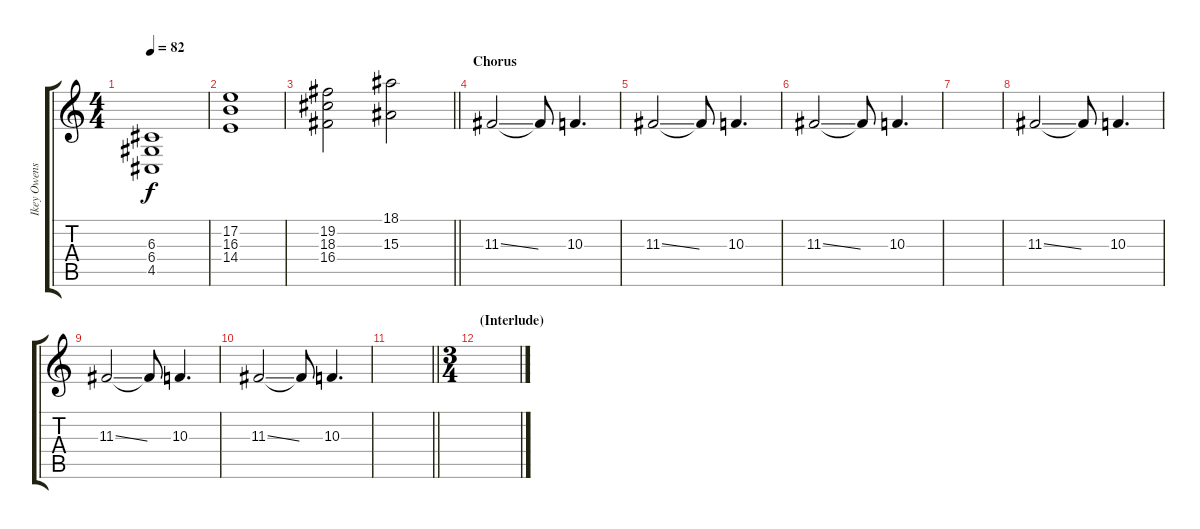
\track ("Ikey Owens - Keys" "Ikey Owens") {instrument vibraphone}
\staff {score tabs}
\tuning (E4 B3 G3 D3 A2 E2) {hide}
\ts (4 4)
\tempo 82
\clef g2
\ks c
(6.3 6.4 4.5).1{dy f} |
(17.2 16.3 14.4).1 |
\barLineRight lightlight
(19.2 18.3 16.4).2 (18.1 15.3).2 |
\section ("" "Chorus")
11.3{ss}.2{volume 10} 11.3{t}.8 10.3.4{d} |
11.3{ss}.2 11.3{t}.8 10.3.4{d} |
11.3{ss}.2 11.3{t}.8 10.3.4{d} |
|
11.3{ss}.2 11.3{t}.8 10.3.4{d} |
11.3{ss}.2 11.3{t}.8 10.3.4{d} |
11.3{ss}.2 11.3{t}.8 10.3.4{d} |
\barLineRight lightlight
|
\ts (3 4)
\section ("" "(Interlude)")
